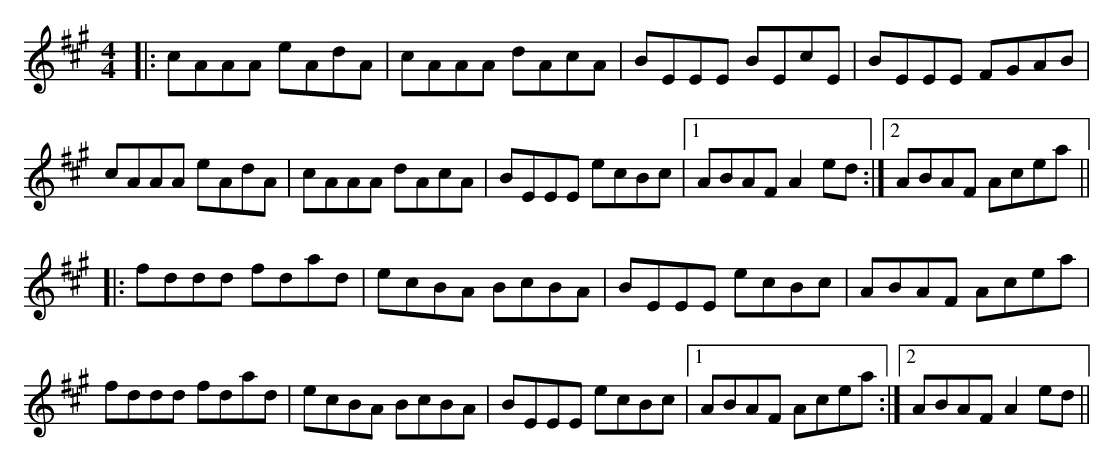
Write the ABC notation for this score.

X:1
M:4/4
K:A
|: cAAA eAdA | cAAA dAcA | BEEE BEcE | BEEE FGAB |
cAAA eAdA | cAAA dAcA | BEEE ecBc |1 ABAF A2ed:|2 ABAF Acea ||
|: fddd fdad | ecBA BcBA | BEEE ecBc | ABAF Acea |
fddd fdad | ecBA BcBA | BEEE ecBc |1 ABAF Acea:|2 ABAF A2ed ||
